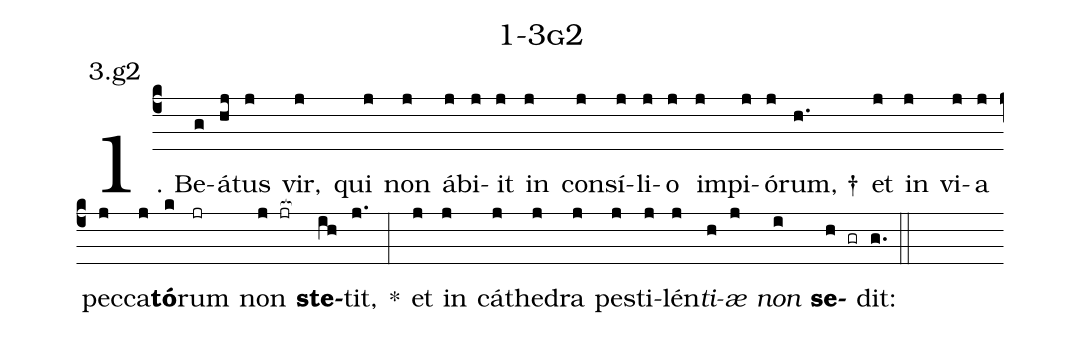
name: 1-3g2;
annotation: 3.g2;
%%
(c4)1. Be(g)á(hj)tus(j) vir,(j) qui(j) non(j) áb(j)i(j)it(j) in(j) con(j)sí(j)li(j)o(j) im(j)pi(j)ó(j)rum, †(h.) et(j) in(j) vi(j)a(j) pec(j)ca(j)<b>tó</b>(k)rum(jr) non(j jr[ocb:1{]) <b>ste</b>(ih[ocb:0}])tit,(j.) *(:) et(j) in(j) cá(j)the(j)dra(j) pes(j)ti(j)lén(j)<i>ti</i>(h)<i>æ</i>(j) <i>non</i>(i) <b>se</b>(h gr)dit:(g.) (::)
